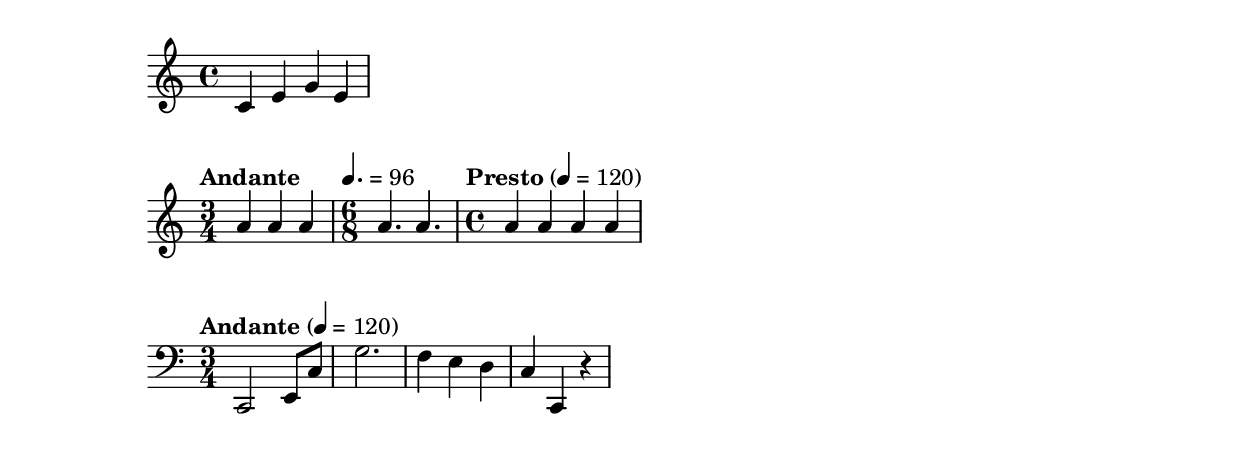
\version "2.20.0"
{ c' e' g' e' }

\relative {
  \time 3/4
  \tempo "Andante"
  a'4 a a
  \time 6/8
  \tempo 4. = 96
  a4. a
  \time 4/4
  \tempo  "Presto" 4 = 120
  a4 a a a
}


\relative {
  \clef bass
  \time 3/4
  \tempo "Andante" 4 = 120
  c,2 e8 c'
  g'2.
  f4 e d
  c4 c, r
}
